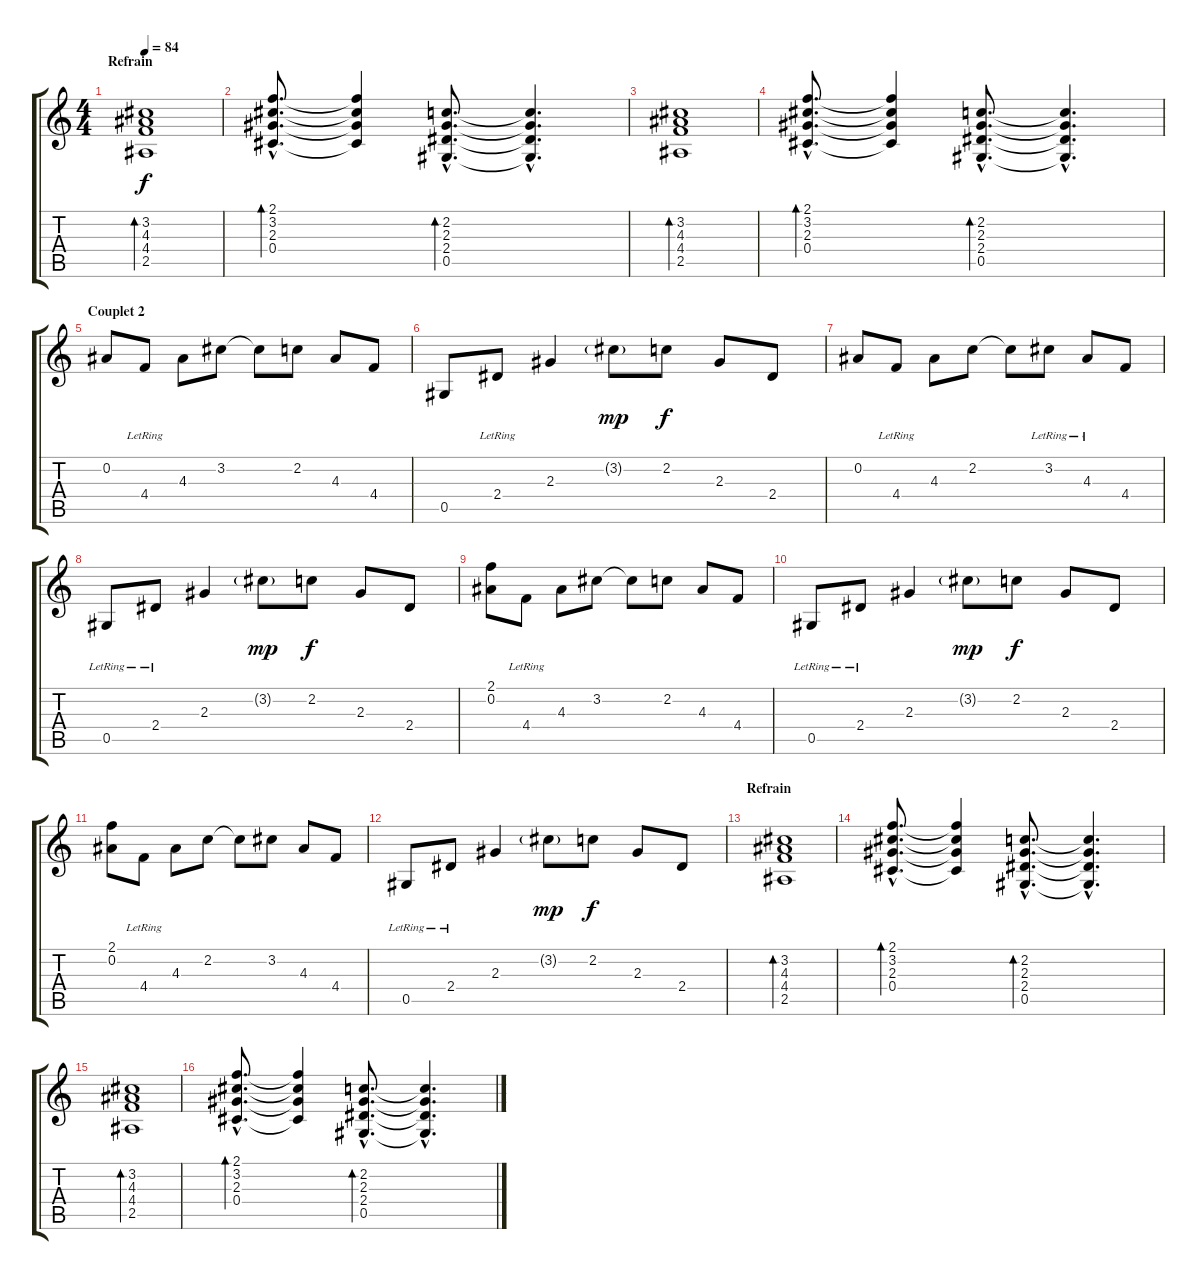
\track "" {instrument acousticguitarsteel}
\staff {score tabs}
\tuning (Eb4 Bb3 Gb3 Db3 Ab2 Eb2) {hide}
\ts (4 4)
\section ("" "Refrain")
\tempo 84
\clef g2
\ks c
(3.2 4.3 4.4 2.5).1{bd 120 dy f} |
(2.1{hac} 3.2{hac} 2.3{hac} 0.4{hac}).8{d bd 120} (2.1{t} 3.2{t} 2.3{t} 0.4{t}).4 (2.2{hac} 2.3{hac} 2.4{hac} 0.5{hac}).8{d bd 120} (2.2{hac t} 2.3{hac t} 2.4{hac t} 0.5{hac t}).4{d} |
(3.2 4.3 4.4 2.5).1{bd 120} |
(2.1{hac} 3.2{hac} 2.3{hac} 0.4{hac}).8{d bd 120} (2.1{t} 3.2{t} 2.3{t} 0.4{t}).4 (2.2{hac} 2.3{hac} 2.4{hac} 0.5{hac}).8{d bd 120} (2.2{hac t} 2.3{hac t} 2.4{hac t} 0.5{hac t}).4{d} |
\section ("" "Couplet 2")
0.2.8 4.4{lr}.8 4.3.8 3.2.8 3.2{t}.8 2.2.8 4.3.8 4.4.8 |
0.5.8 2.4{lr}.8 2.3.4 3.2{g}.8{dy mp} 2.2.8{dy f} 2.3.8 2.4.8 |
0.2.8 4.4{lr}.8 4.3.8 2.2.8 2.2{t}.8 3.2{lr}.8 4.3{lr}.8 4.4.8 |
0.5{lr}.8 2.4{lr}.8 2.3.4 3.2{g}.8{dy mp} 2.2.8{dy f} 2.3.8 2.4.8 |
(2.1 0.2).8 4.4{lr}.8 4.3.8 3.2.8 3.2{t}.8 2.2.8 4.3.8 4.4.8 |
0.5{lr}.8 2.4{lr}.8 2.3.4 3.2{g}.8{dy mp} 2.2.8{dy f} 2.3.8 2.4.8 |
(2.1 0.2).8 4.4{lr}.8 4.3.8 2.2.8 2.2{t}.8 3.2.8 4.3.8 4.4.8 |
0.5{lr}.8 2.4{lr}.8 2.3.4 3.2{g}.8{dy mp} 2.2.8{dy f} 2.3.8 2.4.8 |
\section ("" "Refrain")
(3.2 4.3 4.4 2.5).1{bd 120} |
(2.1{hac} 3.2{hac} 2.3{hac} 0.4{hac}).8{d bd 120} (2.1{t} 3.2{t} 2.3{t} 0.4{t}).4 (2.2{hac} 2.3{hac} 2.4{hac} 0.5{hac}).8{d bd 120} (2.2{hac t} 2.3{hac t} 2.4{hac t} 0.5{hac t}).4{d} |
(3.2 4.3 4.4 2.5).1{bd 120} |
(2.1{hac} 3.2{hac} 2.3{hac} 0.4{hac}).8{d bd 120} (2.1{t} 3.2{t} 2.3{t} 0.4{t}).4 (2.2{hac} 2.3{hac} 2.4{hac} 0.5{hac}).8{d bd 120} (2.2{hac t} 2.3{hac t} 2.4{hac t} 0.5{hac t}).4{d}
